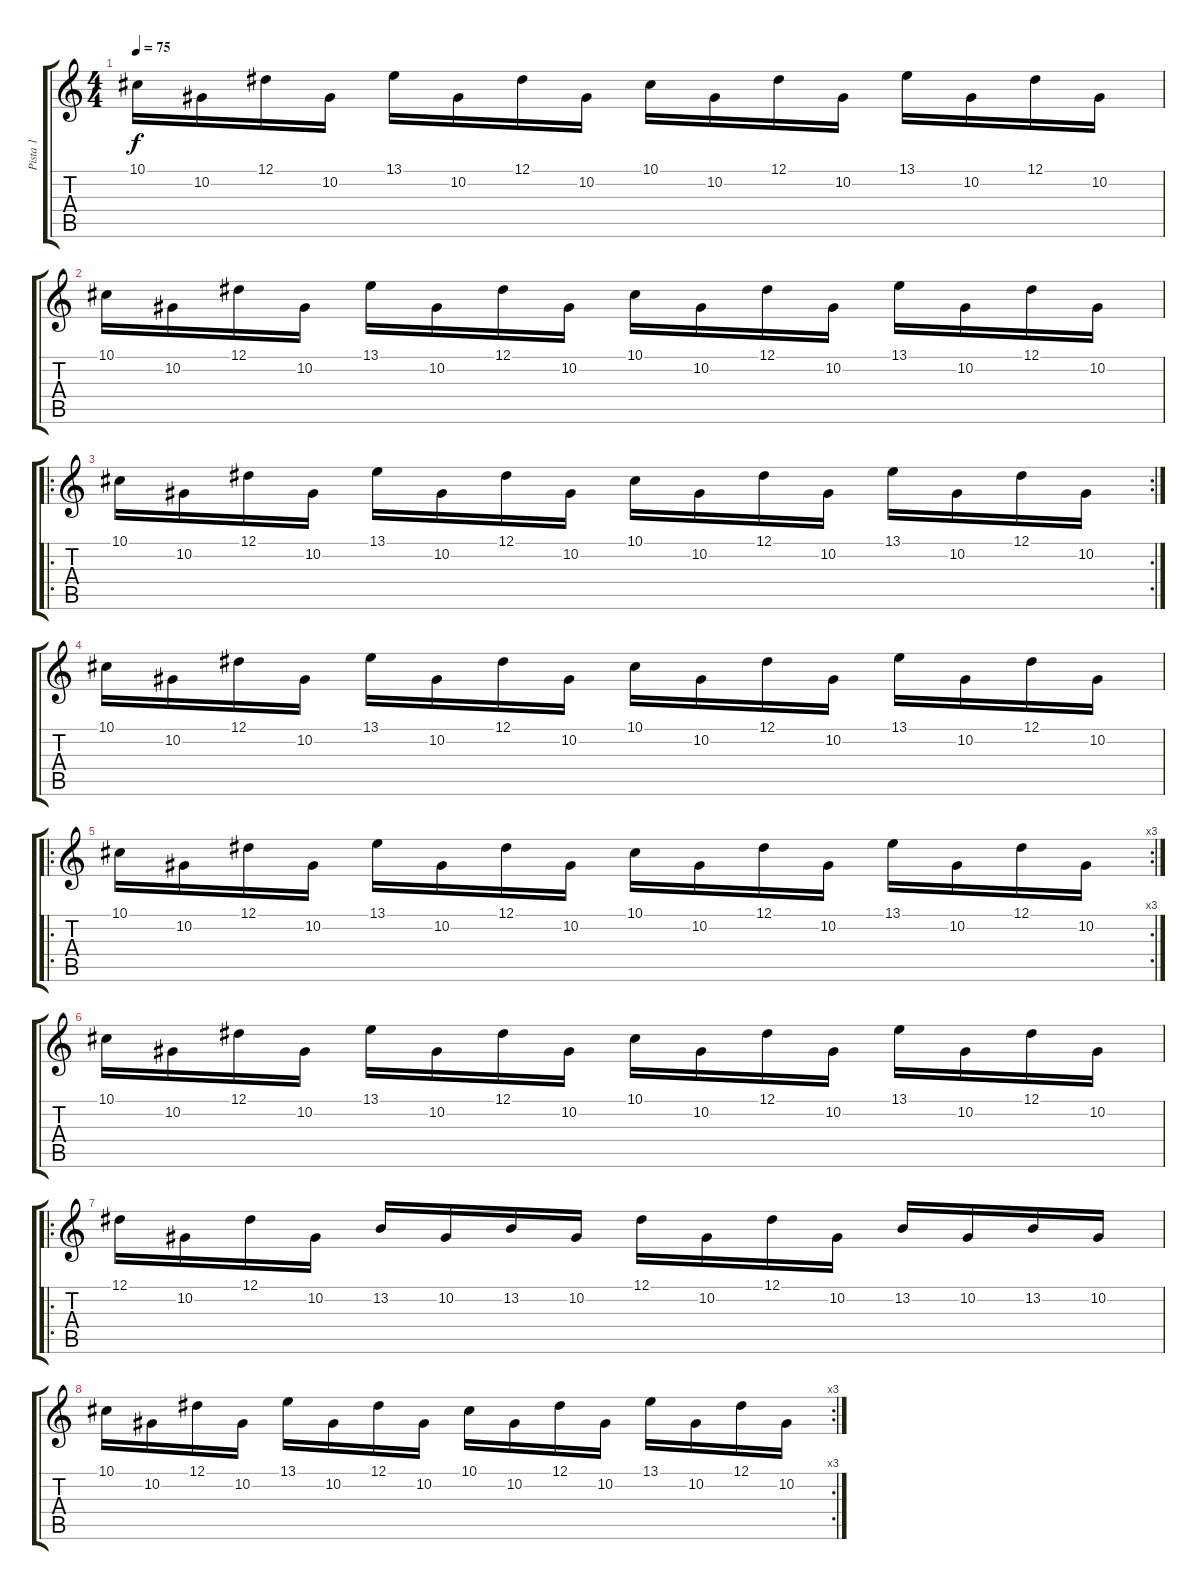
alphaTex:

\track ("Pista 1" "Pista 1") {instrument lead2sawtooth}
\staff {score tabs}
\tuning (Eb4 Bb3 Gb3 Db3 Ab2 Db2) {hide}
\ts (4 4)
\tempo 75
\clef g2
\ks c
10.1.16{dy f} 10.2.16 12.1.16 10.2.16 13.1.16 10.2.16 12.1.16 10.2.16 10.1.16 10.2.16 12.1.16 10.2.16 13.1.16 10.2.16 12.1.16 10.2.16 |
10.1.16 10.2.16 12.1.16 10.2.16 13.1.16 10.2.16 12.1.16 10.2.16 10.1.16 10.2.16 12.1.16 10.2.16 13.1.16 10.2.16 12.1.16 10.2.16 |
\ro
\rc 2
10.1.16 10.2.16 12.1.16 10.2.16 13.1.16 10.2.16 12.1.16 10.2.16 10.1.16 10.2.16 12.1.16 10.2.16 13.1.16 10.2.16 12.1.16 10.2.16 |
10.1.16 10.2.16 12.1.16 10.2.16 13.1.16 10.2.16 12.1.16 10.2.16 10.1.16 10.2.16 12.1.16 10.2.16 13.1.16 10.2.16 12.1.16 10.2.16 |
\ro
\rc 3
10.1.16 10.2.16 12.1.16 10.2.16 13.1.16 10.2.16 12.1.16 10.2.16 10.1.16 10.2.16 12.1.16 10.2.16 13.1.16 10.2.16 12.1.16 10.2.16 |
10.1.16 10.2.16 12.1.16 10.2.16 13.1.16 10.2.16 12.1.16 10.2.16 10.1.16 10.2.16 12.1.16 10.2.16 13.1.16 10.2.16 12.1.16 10.2.16 |
\ro
12.1.16 10.2.16 12.1.16 10.2.16 13.2.16 10.2.16 13.2.16 10.2.16 12.1.16 10.2.16 12.1.16 10.2.16 13.2.16 10.2.16 13.2.16 10.2.16 |
\rc 3
10.1.16 10.2.16 12.1.16 10.2.16 13.1.16 10.2.16 12.1.16 10.2.16 10.1.16 10.2.16 12.1.16 10.2.16 13.1.16 10.2.16 12.1.16 10.2.16
